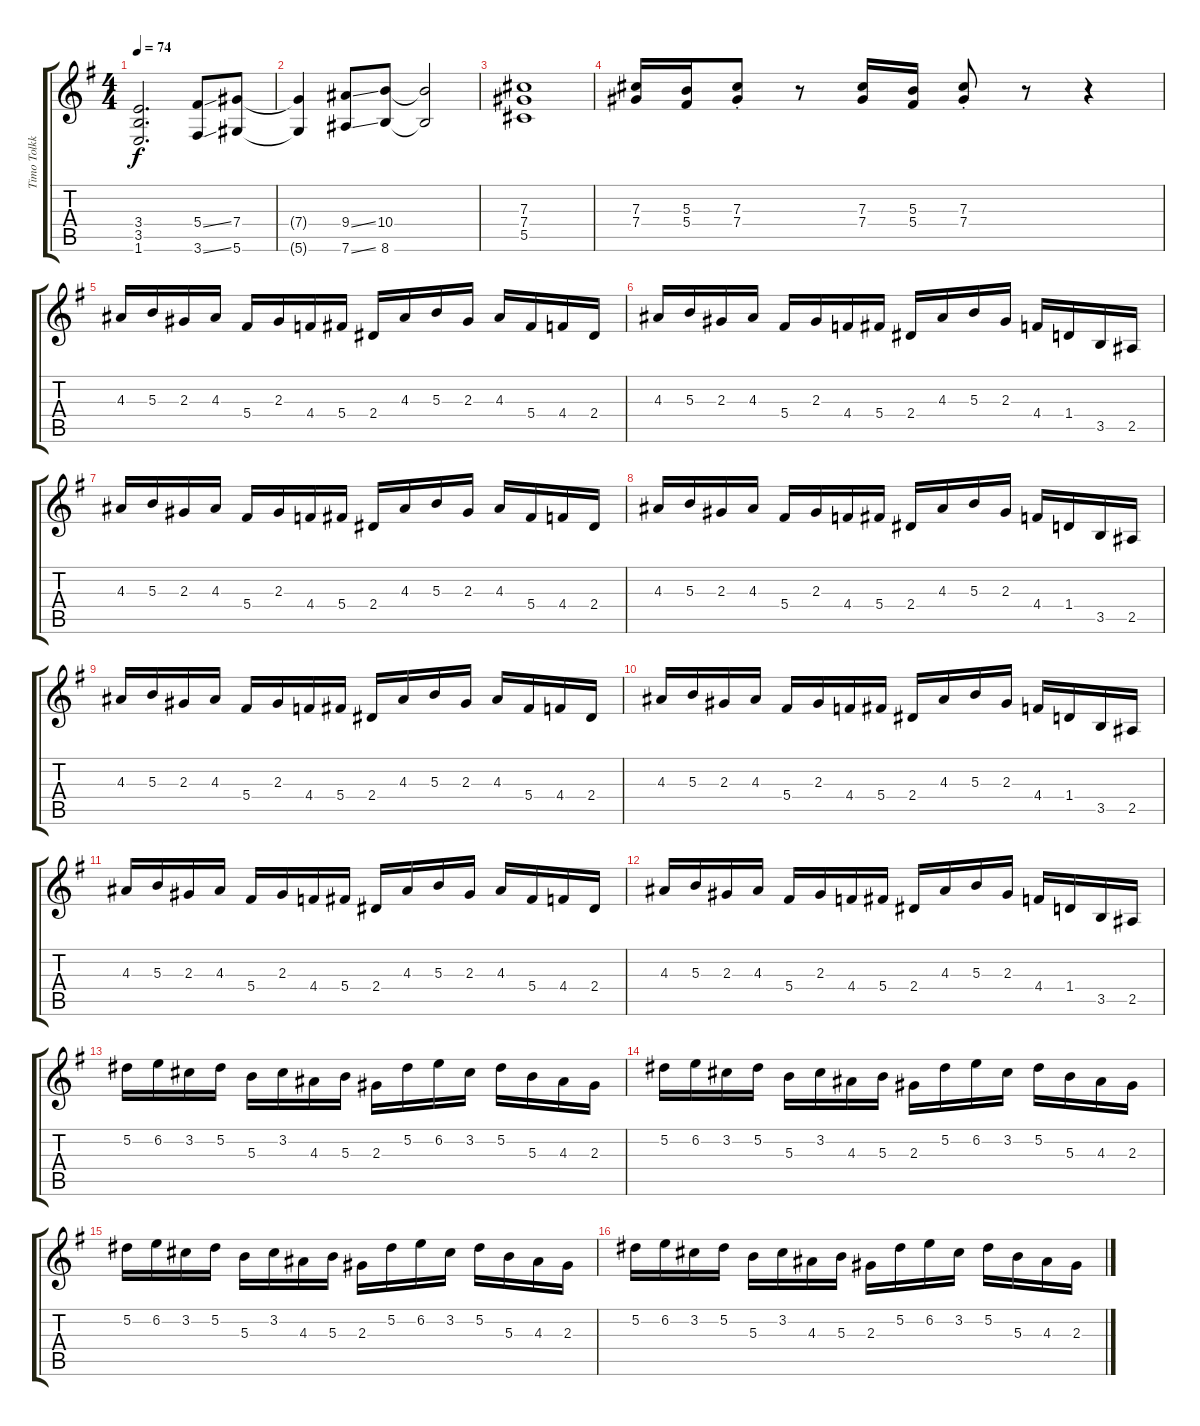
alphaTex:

\track ("Timo Tolkki" "Timo Tolkk") {instrument acousticguitarsteel}
\staff {score tabs}
\tuning (Eb4 Bb3 Gb3 Db3 Ab2 Eb2) {hide}
\ts (4 4)
\tempo 74
\clef g2
\ks g
(3.4 3.5 1.6).2{d dy f} (5.4{ss} 3.6{ss}).8 (7.4 5.6).8 |
(7.4{t} 5.6{t}).4 (9.4{ss} 7.6{ss}).8 (10.4 8.6).8 (10.4{t} 8.6{t}).2 |
(7.3 7.4 5.5).1 |
(7.3 7.4).16 (5.3 5.4).16 (7.3{st} 7.4{st}).8 r.8 (7.3 7.4).16 (5.3 5.4).16 (7.3{st} 7.4{st}).8 r.8 r.4 |
4.3.16{instrument distortionguitar} 5.3.16 2.3.16 4.3.16 5.4.16 2.3.16 4.4.16 5.4.16 2.4.16 4.3.16 5.3.16 2.3.16 4.3.16 5.4.16 4.4.16 2.4.16 |
4.3.16 5.3.16 2.3.16 4.3.16 5.4.16 2.3.16 4.4.16 5.4.16 2.4.16 4.3.16 5.3.16 2.3.16 4.4.16 1.4.16 3.5.16 2.5.16 |
4.3.16{instrument distortionguitar} 5.3.16 2.3.16 4.3.16 5.4.16 2.3.16 4.4.16 5.4.16 2.4.16 4.3.16 5.3.16 2.3.16 4.3.16 5.4.16 4.4.16 2.4.16 |
4.3.16 5.3.16 2.3.16 4.3.16 5.4.16 2.3.16 4.4.16 5.4.16 2.4.16 4.3.16 5.3.16 2.3.16 4.4.16 1.4.16 3.5.16 2.5.16 |
4.3.16{instrument distortionguitar} 5.3.16 2.3.16 4.3.16 5.4.16 2.3.16 4.4.16 5.4.16 2.4.16 4.3.16 5.3.16 2.3.16 4.3.16 5.4.16 4.4.16 2.4.16 |
4.3.16 5.3.16 2.3.16 4.3.16 5.4.16 2.3.16 4.4.16 5.4.16 2.4.16 4.3.16 5.3.16 2.3.16 4.4.16 1.4.16 3.5.16 2.5.16 |
4.3.16{instrument distortionguitar} 5.3.16 2.3.16 4.3.16 5.4.16 2.3.16 4.4.16 5.4.16 2.4.16 4.3.16 5.3.16 2.3.16 4.3.16 5.4.16 4.4.16 2.4.16 |
4.3.16 5.3.16 2.3.16 4.3.16 5.4.16 2.3.16 4.4.16 5.4.16 2.4.16 4.3.16 5.3.16 2.3.16 4.4.16 1.4.16 3.5.16 2.5.16 |
5.2.16 6.2.16 3.2.16 5.2.16 5.3.16 3.2.16 4.3.16 5.3.16 2.3.16 5.2.16 6.2.16 3.2.16 5.2.16 5.3.16 4.3.16 2.3.16 |
5.2.16 6.2.16 3.2.16 5.2.16 5.3.16 3.2.16 4.3.16 5.3.16 2.3.16 5.2.16 6.2.16 3.2.16 5.2.16 5.3.16 4.3.16 2.3.16 |
5.2.16 6.2.16 3.2.16 5.2.16 5.3.16 3.2.16 4.3.16 5.3.16 2.3.16 5.2.16 6.2.16 3.2.16 5.2.16 5.3.16 4.3.16 2.3.16 |
5.2.16 6.2.16 3.2.16 5.2.16 5.3.16 3.2.16 4.3.16 5.3.16 2.3.16 5.2.16 6.2.16 3.2.16 5.2.16 5.3.16 4.3.16 2.3.16
